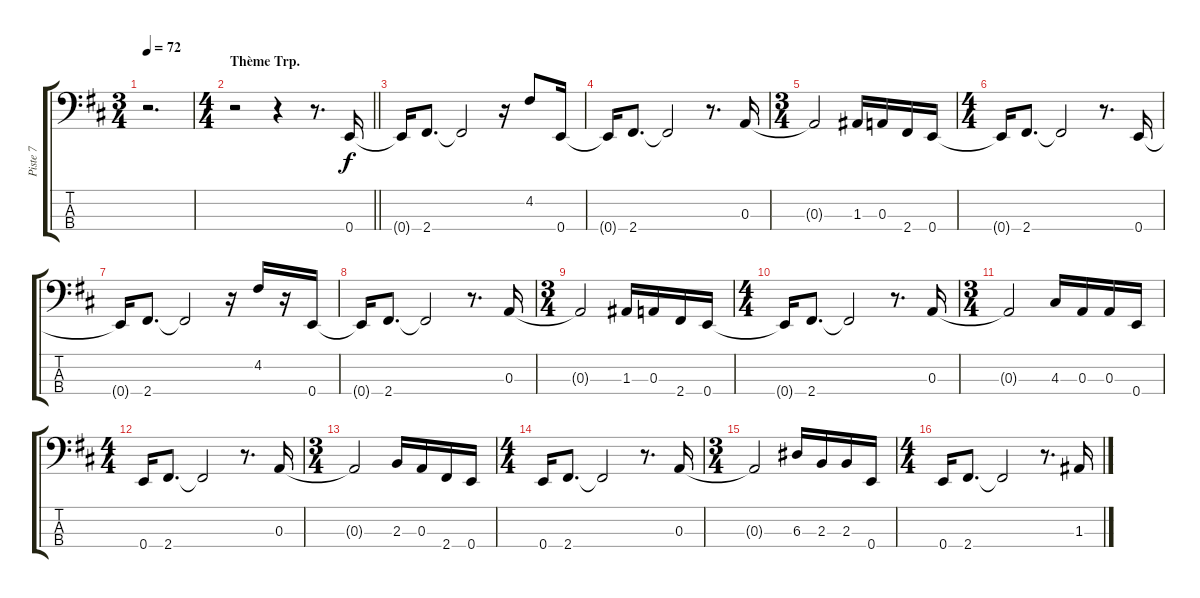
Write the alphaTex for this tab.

\track ("Piste 7" "Piste 7") {instrument fretlessbass}
\staff {score tabs}
\tuning (G2 D2 A1 E1) {hide}
\ts (3 4)
\tempo 72
\clef f4
\ks bminor
r.2{d dy f} |
\ts (4 4)
\section ("" "Thème Trp.")
\barLineRight lightlight
r.2 r.4 r.8{d} 0.4.16 |
0.4{t}.16 2.4.8{d} 2.4{t}.2 r.16 4.2.8 0.4.16 |
0.4{t}.16 2.4.8{d} 2.4{t}.2 r.8{d} 0.3.16 |
\ts (3 4)
0.3{t}.2 1.3.16 0.3.16 2.4.16 0.4.16 |
\ts (4 4)
0.4{t}.16 2.4.8{d} 2.4{t}.2 r.8{d} 0.4.16 |
0.4{t}.16 2.4.8{d} 2.4{t}.2 r.16 4.2.16 r.16 0.4.16 |
0.4{t}.16 2.4.8{d} 2.4{t}.2 r.8{d} 0.3.16 |
\ts (3 4)
0.3{t}.2 1.3.16 0.3.16 2.4.16 0.4.16 |
\ts (4 4)
0.4{t}.16 2.4.8{d} 2.4{t}.2 r.8{d} 0.3.16 |
\ts (3 4)
0.3{t}.2 4.3.16 0.3.16 0.3.16 0.4.16 |
\ts (4 4)
0.4.16 2.4.8{d} 2.4{t}.2 r.8{d} 0.3.16 |
\ts (3 4)
0.3{t}.2 2.3.16 0.3.16 2.4.16 0.4.16 |
\ts (4 4)
0.4.16 2.4.8{d} 2.4{t}.2 r.8{d} 0.3.16 |
\ts (3 4)
0.3{t}.2 6.3.16 2.3.16 2.3.16 0.4.16 |
\ts (4 4)
0.4.16 2.4.8{d} 2.4{t}.2 r.8{d} 1.3.16
